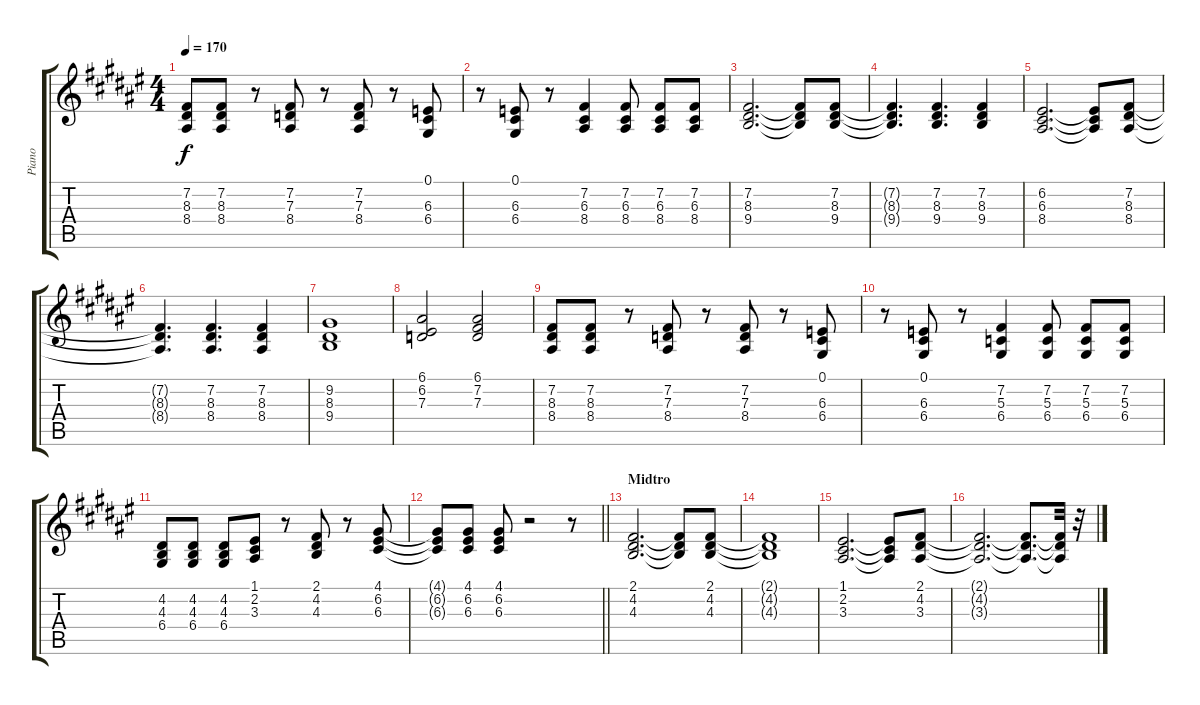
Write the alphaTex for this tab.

\track ("Piano" "Piano") {instrument electricgrandpiano}
\staff {score tabs}
\tuning (E4 B3 G3 D3 A2 E2) {hide}
\ts (4 4)
\tempo 170
\clef g2
\ks f#
(7.2 8.3 8.4).8{dy f} (7.2 8.3 8.4).8 r.8 (7.2 7.3 8.4).8 r.8 (7.2 7.3 8.4).8 r.8 (0.1 6.3 6.4).8 |
r.8 (0.1 6.3 6.4).8 r.8 (7.2 6.3 8.4).4 (7.2 6.3 8.4).8 (7.2 6.3 8.4).8 (7.2 6.3 8.4).8 |
(7.2 8.3 9.4).2{d} (7.2{t} 8.3{t} 9.4{t}).8 (7.2 8.3 9.4).8 |
(7.2{t} 8.3{t} 9.4{t}).4{d} (7.2 8.3 9.4).4{d} (7.2 8.3 9.4).4 |
(6.2 6.3 8.4).2{d} (6.2{t} 6.3{t} 8.4{t}).8 (7.2 8.3 8.4).8 |
(7.2{t} 8.3{t} 8.4{t}).4{d} (7.2 8.3 8.4).4{d} (7.2 8.3 8.4).4 |
(9.2 8.3 9.4).1 |
(6.1 6.2 7.3).2 (6.1 7.2 7.3).2 |
(7.2 8.3 8.4).8 (7.2 8.3 8.4).8 r.8 (7.2 7.3 8.4).8 r.8 (7.2 7.3 8.4).8 r.8 (0.1 6.3 6.4).8 |
r.8 (0.1 6.3 6.4).8 r.8 (7.2 5.3 6.4).4 (7.2 5.3 6.4).8 (7.2 5.3 6.4).8 (7.2 5.3 6.4).8 |
(4.2 4.3 6.4).8 (4.2 4.3 6.4).8 (4.2 4.3 6.4).8 (1.1 2.2 3.3).8 r.8 (2.1 4.2 4.3).8 r.8 (4.1 6.2 6.3).8 |
\barLineRight lightlight
(4.1{t} 6.2{t} 6.3{t}).8 (4.1 6.2 6.3).8 (4.1 6.2 6.3).8 r.2 r.8 |
\section ("" "Midtro")
(2.1 4.2 4.3).2{d} (2.1{t} 4.2{t} 4.3{t}).8 (2.1 4.2 4.3).8 |
(2.1{t} 4.2{t} 4.3{t}).1 |
(1.1 2.2 3.3).2{d} (1.1{t} 2.2{t} 3.3{t}).8 (2.1 4.2 3.3).8 |
(2.1{t} 4.2{t} 3.3{t}).2{d} (2.1{t} 4.2{t} 3.3{t}).8{d} (2.1{t} 4.2{t} 3.3{t}).32 r.32
